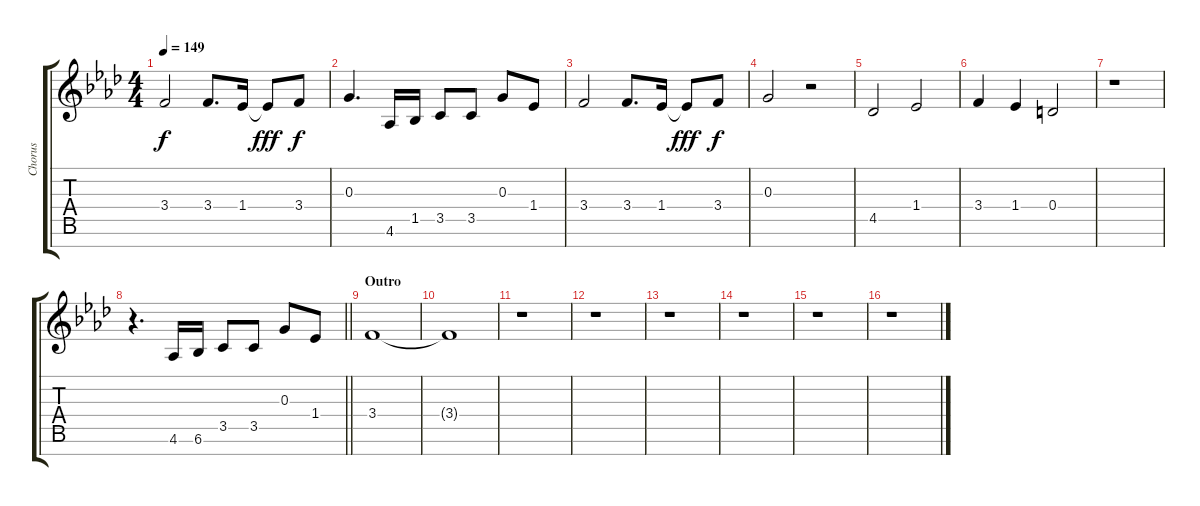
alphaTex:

\track ("Chorus" "Chorus") {instrument voiceoohs}
\staff {score tabs}
\tuning (E5 B4 G4 D4 A3 E3 B2) {hide}
\ts (4 4)
\tempo 149
\clef g2
\ks ab
3.4.2{dy f} 3.4.8{d} 1.4.16 1.4{t}.8{dy fff} 3.4.8{dy f} |
0.3.4{d} 4.6.16 1.5.16 3.5.8 3.5.8 0.3.8 1.4.8 |
3.4.2 3.4.8{d} 1.4.16 1.4{t}.8{dy fff} 3.4.8{dy f} |
0.3.2 r.2 |
4.5.2 1.4.2 |
3.4.4 1.4.4 0.4.2 |
r.1 |
\barLineRight lightlight
r.4{d} 4.6.16 6.6.16 3.5.8 3.5.8 0.3.8 1.4.8 |
\section ("" "Outro")
3.4.1 |
3.4{t}.1 |
r.1 |
r.1 |
r.1 |
r.1 |
r.1 |
r.1
